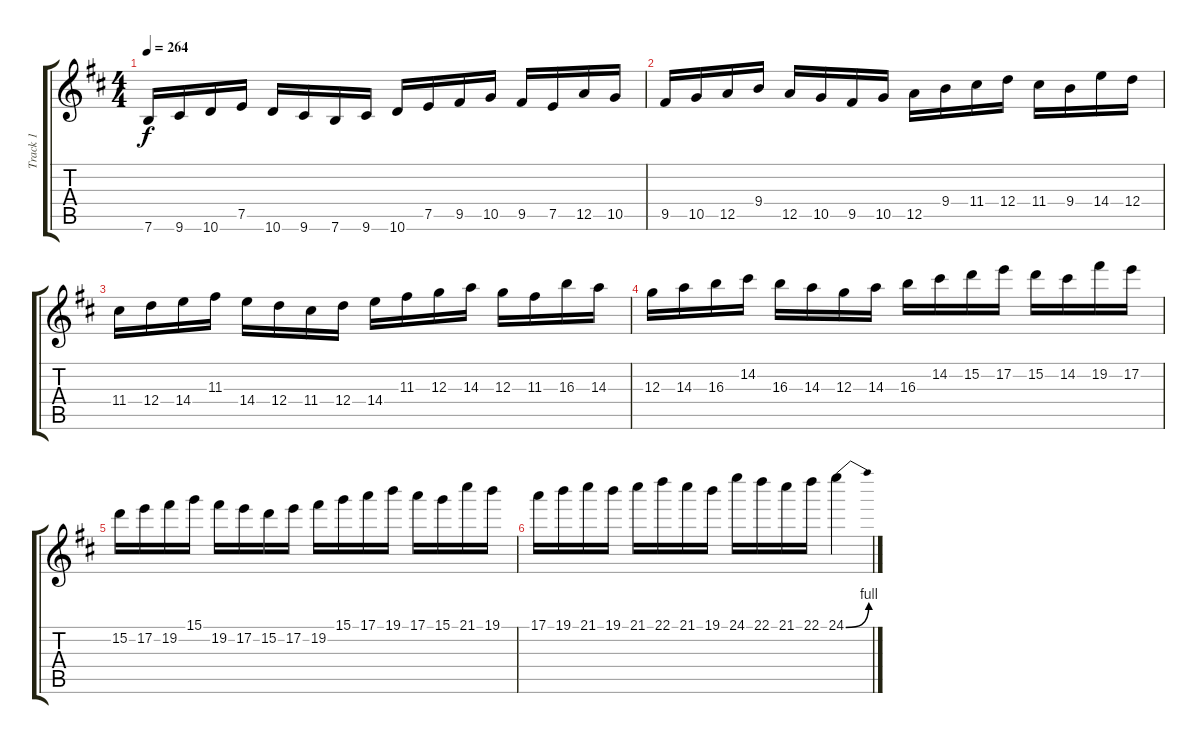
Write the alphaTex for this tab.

\track ("Track 1" "Track 1") {instrument distortionguitar}
\staff {score tabs}
\tuning (E4 B3 G3 D3 A2 E2) {hide}
\ts (4 4)
\tempo 264
\clef g2
\ks bminor
7.6.16{dy f instrument distortionguitar} 9.6.16 10.6.16 7.5.16 10.6.16 9.6.16 7.6.16 9.6.16 10.6.16 7.5.16 9.5.16 10.5.16 9.5.16 7.5.16 12.5.16 10.5.16 |
9.5.16 10.5.16 12.5.16 9.4.16 12.5.16 10.5.16 9.5.16 10.5.16 12.5.16 9.4.16 11.4.16 12.4.16 11.4.16 9.4.16 14.4.16 12.4.16 |
11.4.16 12.4.16 14.4.16 11.3.16 14.4.16 12.4.16 11.4.16 12.4.16 14.4.16 11.3.16 12.3.16 14.3.16 12.3.16 11.3.16 16.3.16 14.3.16 |
12.3.16 14.3.16 16.3.16 14.2.16 16.3.16 14.3.16 12.3.16 14.3.16 16.3.16 14.2.16 15.2.16 17.2.16 15.2.16 14.2.16 19.2.16 17.2.16 |
15.2.16 17.2.16 19.2.16 15.1.16 19.2.16 17.2.16 15.2.16 17.2.16 19.2.16 15.1.16 17.1.16 19.1.16 17.1.16 15.1.16 21.1.16 19.1.16 |
17.1.16 19.1.16 21.1.16 19.1.16 21.1.16 22.1.16 21.1.16 19.1.16 24.1.16 22.1.16 21.1.16 22.1.16 24.1{be (bend 0 0 60 4)}.4
